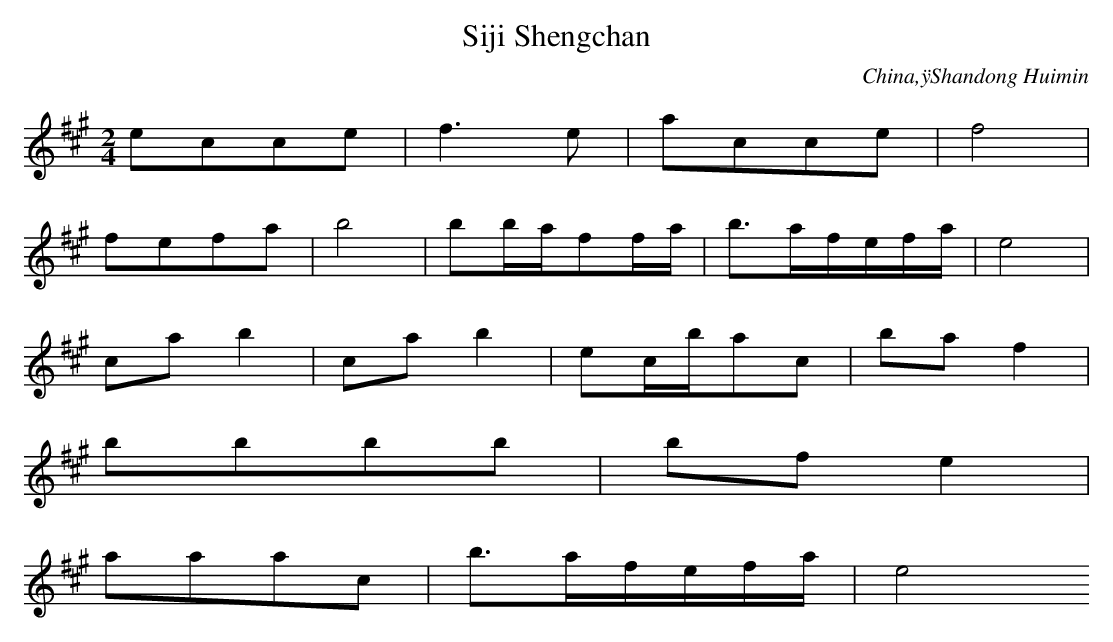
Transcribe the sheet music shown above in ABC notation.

X:1
T: Siji Shengchan
O: China,ÿShandong Huimin
M: 2/4
L: 1/16
K: A
e2c2c2e2 | f6e2 | a2c2c2e2 | f8 |
f2e2f2a2 | b8 | b2baf2fa | b3afefa | e8 |
c2a2b4 | c2a2b4 | e2cba2c2 | b2a2f4 |
b2b2b2b2 | b2f2e4 |
a2a2a2c2 | b3afefa | e8
